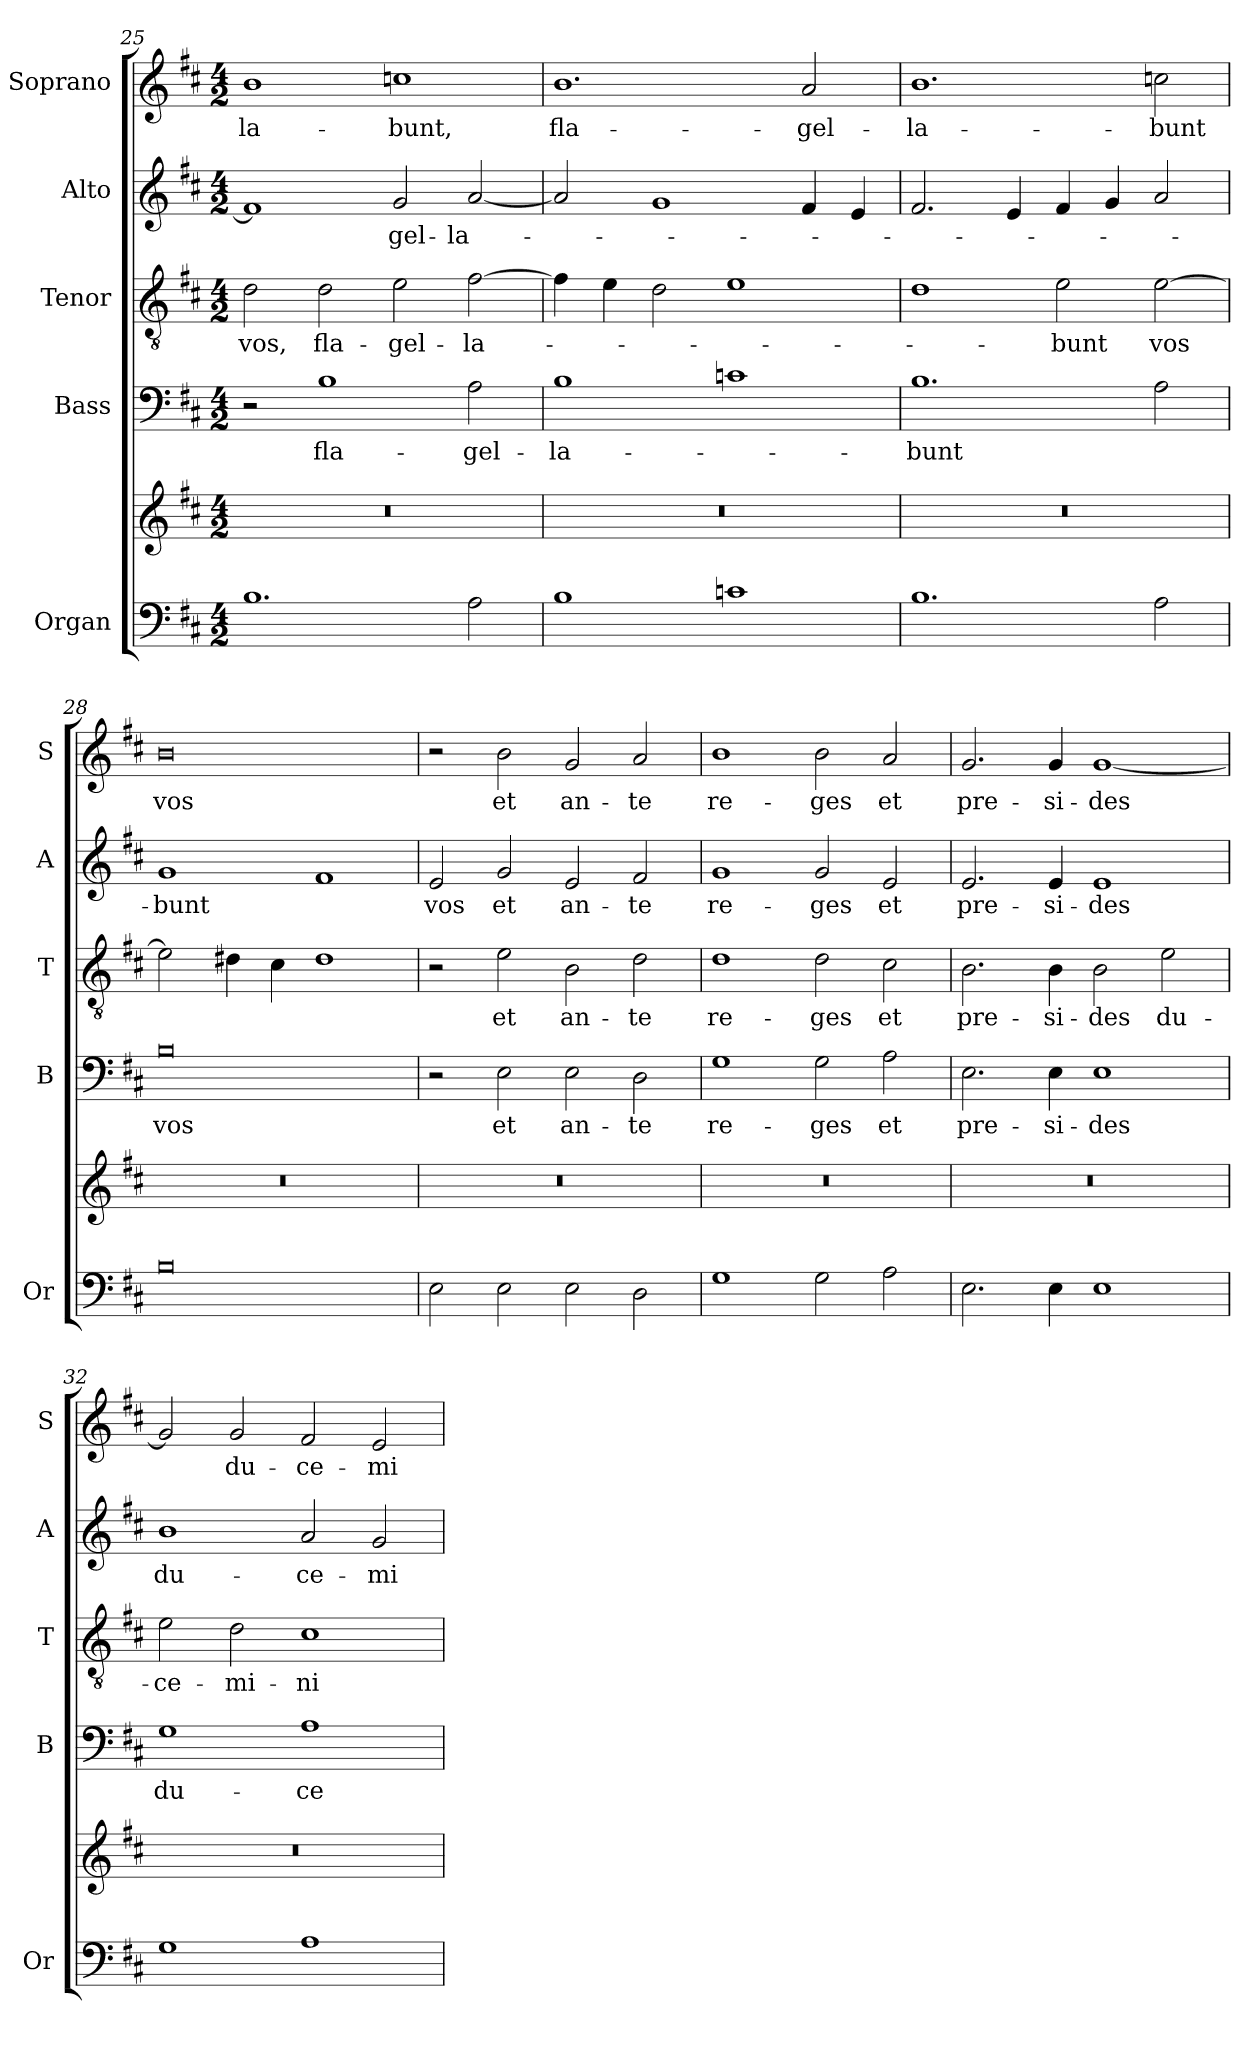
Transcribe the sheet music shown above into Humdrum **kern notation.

**kern	**kern	**kern	**text	**kern	**text	**kern	**text	**kern	**text
*part5	*part5	*part4	*part4	*part3	*part3	*part2	*part2	*part1	*part1
*staff6	*staff5	*staff4	*staff4	*staff3	*staff3	*staff2	*staff2	*staff1	*staff1
*I"Organ	*	*I"Bass	*	*I"Tenor	*	*I"Alto	*	*I"Soprano	*
*I'Or	*	*I'B	*	*I'T	*	*I'A	*	*I'S	*
!!LO:PB:g=z
*clefF4	*clefG2	*clefF4	*	*clefGv2	*	*clefG2	*	*clefG2	*
*k[f#c#]	*k[f#c#]	*k[f#c#]	*	*k[f#c#]	*	*k[f#c#]	*	*k[f#c#]	*
*D:	*D:	*D:	*	*D:	*	*D:	*	*D:	*
*M4/2	*M4/2	*M4/2	*	*M4/2	*	*M4/2	*	*M4/2	*
=25	=25	=25	=25	=25	=25	=25	=25	=25	=25
!	!	!	!	!	!LO:LY:b	!	!	!	!LO:LY:b
1.B	0r	2r	.	2d\	vos,	1f#]	.	1b	-la-
!	!	!	!LO:LY:b	!	!LO:LY:b	!	!	!	!
.	.	1B	fla-	2d\	fla-	.	.	.	.
!	!	!	!	!	!LO:LY:b	!	!LO:LY:b	!	!LO:LY:b
.	.	.	.	2e\	-gel-	2g/	-gel-	1ccn	-bunt,
!	!	!	!LO:LY:b	!	!LO:LY:b	!	!LO:LY:b	!	!
2A\	.	2A\	-gel-	[2f#\	-la-	[2a/	-la-	.	.
=26	=26	=26	=26	=26	=26	=26	=26	=26	=26
!	!	!	!LO:LY:b	!	!	!	!	!	!LO:LY:b
1B	0r	1B	-la-	4f#\]	.	2a/]	.	1.b	fla-
.	.	.	.	4e\	.	.	.	.	.
.	.	.	.	2d\	.	1g	.	.	.
1cn	.	1cn	.	1e	.	.	.	.	.
!	!	!	!	!	!	!	!	!	!LO:LY:b
.	.	.	.	.	.	4f#/	.	2a/	-gel-
.	.	.	.	.	.	4e/	.	.	.
=27	=27	=27	=27	=27	=27	=27	=27	=27	=27
!	!	!	!LO:LY:b	!	!	!	!	!	!LO:LY:b
1.B	0r	1.B	-bunt	1d	.	2.f#/	.	1.b	-la-
.	.	.	.	.	.	4e/	.	.	.
!	!	!	!	!	!LO:LY:b	!	!	!	!
.	.	.	.	2e\	-bunt	4f#/	.	.	.
.	.	.	.	.	.	4g/	.	.	.
!	!	!	!	!	!LO:LY:b	!	!	!	!LO:LY:b
2A\	.	2A\	.	[2e\	vos	2a/	.	2ccn\	-bunt
=28	=28	=28	=28	=28	=28	=28	=28	=28	=28
!	!	!	!LO:LY:b	!	!	!	!LO:LY:b	!	!LO:LY:b
0B	0r	0B	vos	2e\]	.	1g	-bunt	0b	vos
.	.	.	.	4d#X\	.	.	.	.	.
.	.	.	.	4c#\	.	.	.	.	.
.	.	.	.	1d#	.	1f#	.	.	.
=29	=29	=29	=29	=29	=29	=29	=29	=29	=29
!	!	!	!	!	!	!	!LO:LY:b	!	!
2E\	0r	2r	.	2r	.	2e/	vos	2r	.
!	!	!	!LO:LY:b	!	!LO:LY:b	!	!LO:LY:b	!	!LO:LY:b
2E\	.	2E\	et	2e\	et	2g/	et	2b\	et
!	!	!	!LO:LY:b	!	!LO:LY:b	!	!LO:LY:b	!	!LO:LY:b
2E\	.	2E\	an-	2B\	an-	2e/	an-	2g/	an-
!	!	!	!LO:LY:b	!	!LO:LY:b	!	!LO:LY:b	!	!LO:LY:b
2D\	.	2D\	-te	2d\	-te	2f#/	-te	2a/	-te
!!LO:LB:g=z
=30	=30	=30	=30	=30	=30	=30	=30	=30	=30
!	!	!	!LO:LY:b	!	!LO:LY:b	!	!LO:LY:b	!	!LO:LY:b
1G	0r	1G	re-	1d	re-	1g	re-	1b	re-
!	!	!	!LO:LY:b	!	!LO:LY:b	!	!LO:LY:b	!	!LO:LY:b
2G\	.	2G\	-ges	2d\	-ges	2g/	-ges	2b\	-ges
!	!	!	!LO:LY:b	!	!LO:LY:b	!	!LO:LY:b	!	!LO:LY:b
2A\	.	2A\	et	2c#\	et	2e/	et	2a/	et
=31	=31	=31	=31	=31	=31	=31	=31	=31	=31
!	!	!	!LO:LY:b	!	!LO:LY:b	!	!LO:LY:b	!	!LO:LY:b
2.E\	0r	2.E\	pre-	2.B\	pre-	2.e/	pre-	2.g/	pre-
!	!	!	!LO:LY:b	!	!LO:LY:b	!	!LO:LY:b	!	!LO:LY:b
4E\	.	4E\	-si-	4B\	-si-	4e/	-si-	4g/	-si-
!	!	!	!LO:LY:b	!	!LO:LY:b	!	!LO:LY:b	!	!LO:LY:b
1E	.	1E	-des	2B\	-des	1e	-des	[1g	-des
!	!	!	!	!	!LO:LY:b	!	!	!	!
.	.	.	.	2e\	du-	.	.	.	.
=32	=32	=32	=32	=32	=32	=32	=32	=32	=32
!	!	!	!LO:LY:b	!	!LO:LY:b	!	!LO:LY:b	!	!
1G	0r	1G	du-	2e\	-ce-	1b	du-	2g/]	.
!	!	!	!	!	!LO:LY:b	!	!	!	!LO:LY:b
.	.	.	.	2d\	-mi-	.	.	2g/	du-
!	!	!	!LO:LY:b	!	!LO:LY:b	!	!LO:LY:b	!	!LO:LY:b
1A	.	1A	-ce-	1c#	-ni	2a/	-ce-	2f#/	-ce-
!	!	!	!	!	!	!	!LO:LY:b	!	!LO:LY:b
.	.	.	.	.	.	2g/	-mi-	2e/	-mi-
=	=	=	=	=	=	=	=	=	=
*-	*-	*-	*-	*-	*-	*-	*-	*-	*-
